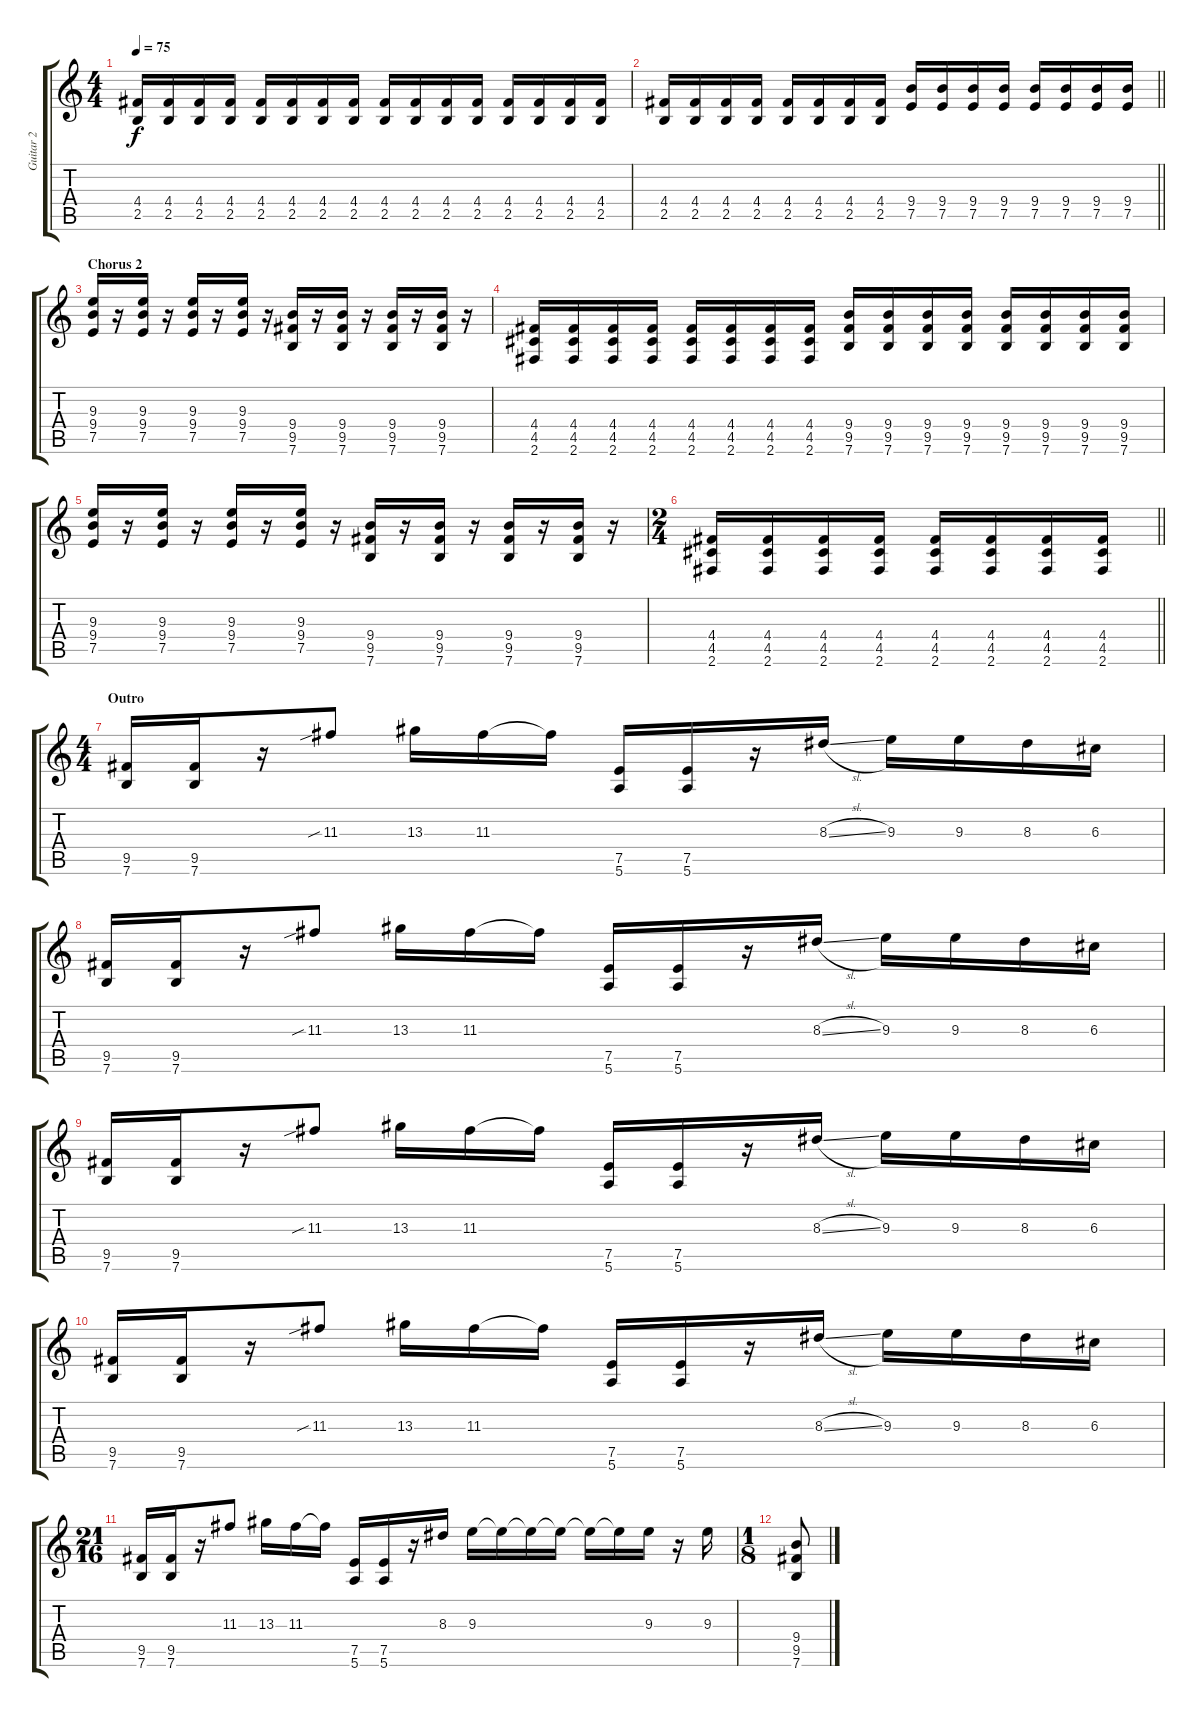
\track ("Guitar 2" "Guitar 2") {instrument distortionguitar}
\staff {score tabs}
\tuning (E4 B3 G3 D3 A2 E2) {hide}
\ts (4 4)
\tempo 75
\clef g2
\ks c
(4.4 2.5).16{dy f} (4.4 2.5).16 (4.4 2.5).16 (4.4 2.5).16 (4.4 2.5).16 (4.4 2.5).16 (4.4 2.5).16 (4.4 2.5).16 (4.4 2.5).16 (4.4 2.5).16 (4.4 2.5).16 (4.4 2.5).16 (4.4 2.5).16 (4.4 2.5).16 (4.4 2.5).16 (4.4 2.5).16 |
\barLineRight lightlight
(4.4 2.5).16 (4.4 2.5).16 (4.4 2.5).16 (4.4 2.5).16 (4.4 2.5).16 (4.4 2.5).16 (4.4 2.5).16 (4.4 2.5).16 (9.4 7.5).16 (9.4 7.5).16 (9.4 7.5).16 (9.4 7.5).16 (9.4 7.5).16 (9.4 7.5).16 (9.4 7.5).16 (9.4 7.5).16 |
\section ("" "Chorus 2")
(9.3 9.4 7.5).16 r.16 (9.3 9.4 7.5).16 r.16 (9.3 9.4 7.5).16 r.16 (9.3 9.4 7.5).16 r.16 (9.4 9.5 7.6).16 r.16 (9.4 9.5 7.6).16 r.16 (9.4 9.5 7.6).16 r.16 (9.4 9.5 7.6).16 r.16 |
(4.4 4.5 2.6).16 (4.4 4.5 2.6).16 (4.4 4.5 2.6).16 (4.4 4.5 2.6).16 (4.4 4.5 2.6).16 (4.4 4.5 2.6).16 (4.4 4.5 2.6).16 (4.4 4.5 2.6).16 (9.4 9.5 7.6).16 (9.4 9.5 7.6).16 (9.4 9.5 7.6).16 (9.4 9.5 7.6).16 (9.4 9.5 7.6).16 (9.4 9.5 7.6).16 (9.4 9.5 7.6).16 (9.4 9.5 7.6).16 |
(9.3 9.4 7.5).16 r.16 (9.3 9.4 7.5).16 r.16 (9.3 9.4 7.5).16 r.16 (9.3 9.4 7.5).16 r.16 (9.4 9.5 7.6).16 r.16 (9.4 9.5 7.6).16 r.16 (9.4 9.5 7.6).16 r.16 (9.4 9.5 7.6).16 r.16 |
\ts (2 4)
\barLineRight lightlight
(4.4 4.5 2.6).16 (4.4 4.5 2.6).16 (4.4 4.5 2.6).16 (4.4 4.5 2.6).16 (4.4 4.5 2.6).16 (4.4 4.5 2.6).16 (4.4 4.5 2.6).16 (4.4 4.5 2.6).16 |
\ts (4 4)
\section ("" "Outro")
(9.5 7.6).16 (9.5 7.6).16 r.16 11.3{sib}.8 13.3.16 11.3.16 11.3{t}.16 (7.5 5.6).16 (7.5 5.6).16 r.16 8.3{sl}.16 9.3.16 9.3.16 8.3.16 6.3.16 |
(9.5 7.6).16 (9.5 7.6).16 r.16 11.3{sib}.8 13.3.16 11.3.16 11.3{t}.16 (7.5 5.6).16 (7.5 5.6).16 r.16 8.3{sl}.16 9.3.16 9.3.16 8.3.16 6.3.16 |
(9.5 7.6).16 (9.5 7.6).16 r.16 11.3{sib}.8 13.3.16 11.3.16 11.3{t}.16 (7.5 5.6).16 (7.5 5.6).16 r.16 8.3{sl}.16 9.3.16 9.3.16 8.3.16 6.3.16 |
(9.5 7.6).16 (9.5 7.6).16 r.16 11.3{sib}.8 13.3.16 11.3.16 11.3{t}.16 (7.5 5.6).16 (7.5 5.6).16 r.16 8.3{sl}.16 9.3.16 9.3.16 8.3.16 6.3.16 |
\ts (21 16)
(9.5 7.6).16 (9.5 7.6).16 r.16 11.3.8 13.3.16 11.3.16 11.3{t}.16 (7.5 5.6).16 (7.5 5.6).16 r.16 8.3.16 9.3.16 9.3{t}.16 9.3{t}.16 9.3{t}.16 9.3{t}.16 9.3{t}.16 9.3.16 r.16 9.3.16 |
\ts (1 8)
(9.4 9.5 7.6).8
